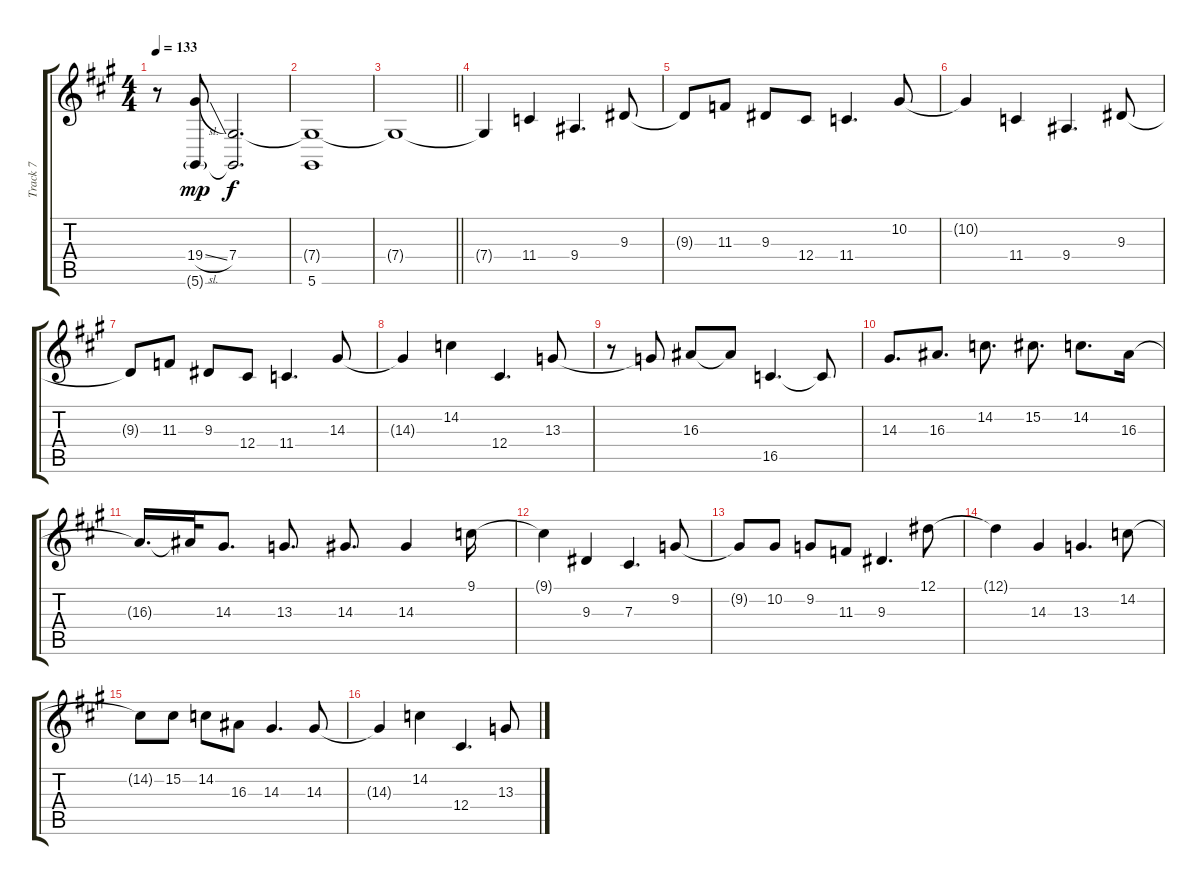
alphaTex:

\track ("Track 7" "Track 7") {mute instrument lead2sawtooth}
\staff {score tabs}
\tuning (Eb4 Bb3 Gb3 Db3 Ab2 Eb2) {hide}
\ts (4 4)
\tempo 133
\clef g2
\ks a
r.8{dy mp instrument lead2sawtooth} (19.4{sl} 5.6{g}).8 (7.4 5.6{t}).2{d dy f} |
(7.4{t} 5.6).1 |
\barLineRight lightlight
7.4{t}.1 |
7.4{t}.4 11.4.4 9.4.4{d} 9.3.8 |
9.3{t}.8 11.3.8 9.3.8 12.4.8 11.4.4{d} 10.2.8 |
10.2{t}.4 11.4.4 9.4.4{d} 9.3.8 |
9.3{t}.8 11.3.8 9.3.8 12.4.8 11.4.4{d} 14.3.8 |
14.3{t}.4 14.2.4 12.4.4{d} 13.3.8 |
r.8 13.3{t}.8 16.3.8 16.3{t}.8 16.5.4{d} 16.5{t}.8 |
14.3.8{d} 16.3.8{d} 14.2.8{d} 15.2.8{d} 14.2.8{d} 16.3.16 |
16.3{t}.16{d} 16.3{t}.32 14.3.8{d} 13.3.8{d} 14.3.8{d} 14.3.4 9.1.16 |
9.1{t}.4 9.3.4 7.3.4{d} 9.2.8 |
9.2{t}.8 10.2.8 9.2.8 11.3.8 9.3.4{d} 12.1.8 |
12.1{t}.4 14.3.4 13.3.4{d} 14.2.8 |
14.2{t}.8 15.2.8 14.2.8 16.3.8 14.3.4{d} 14.3.8 |
14.3{t}.4 14.2.4 12.4.4{d} 13.3.8
